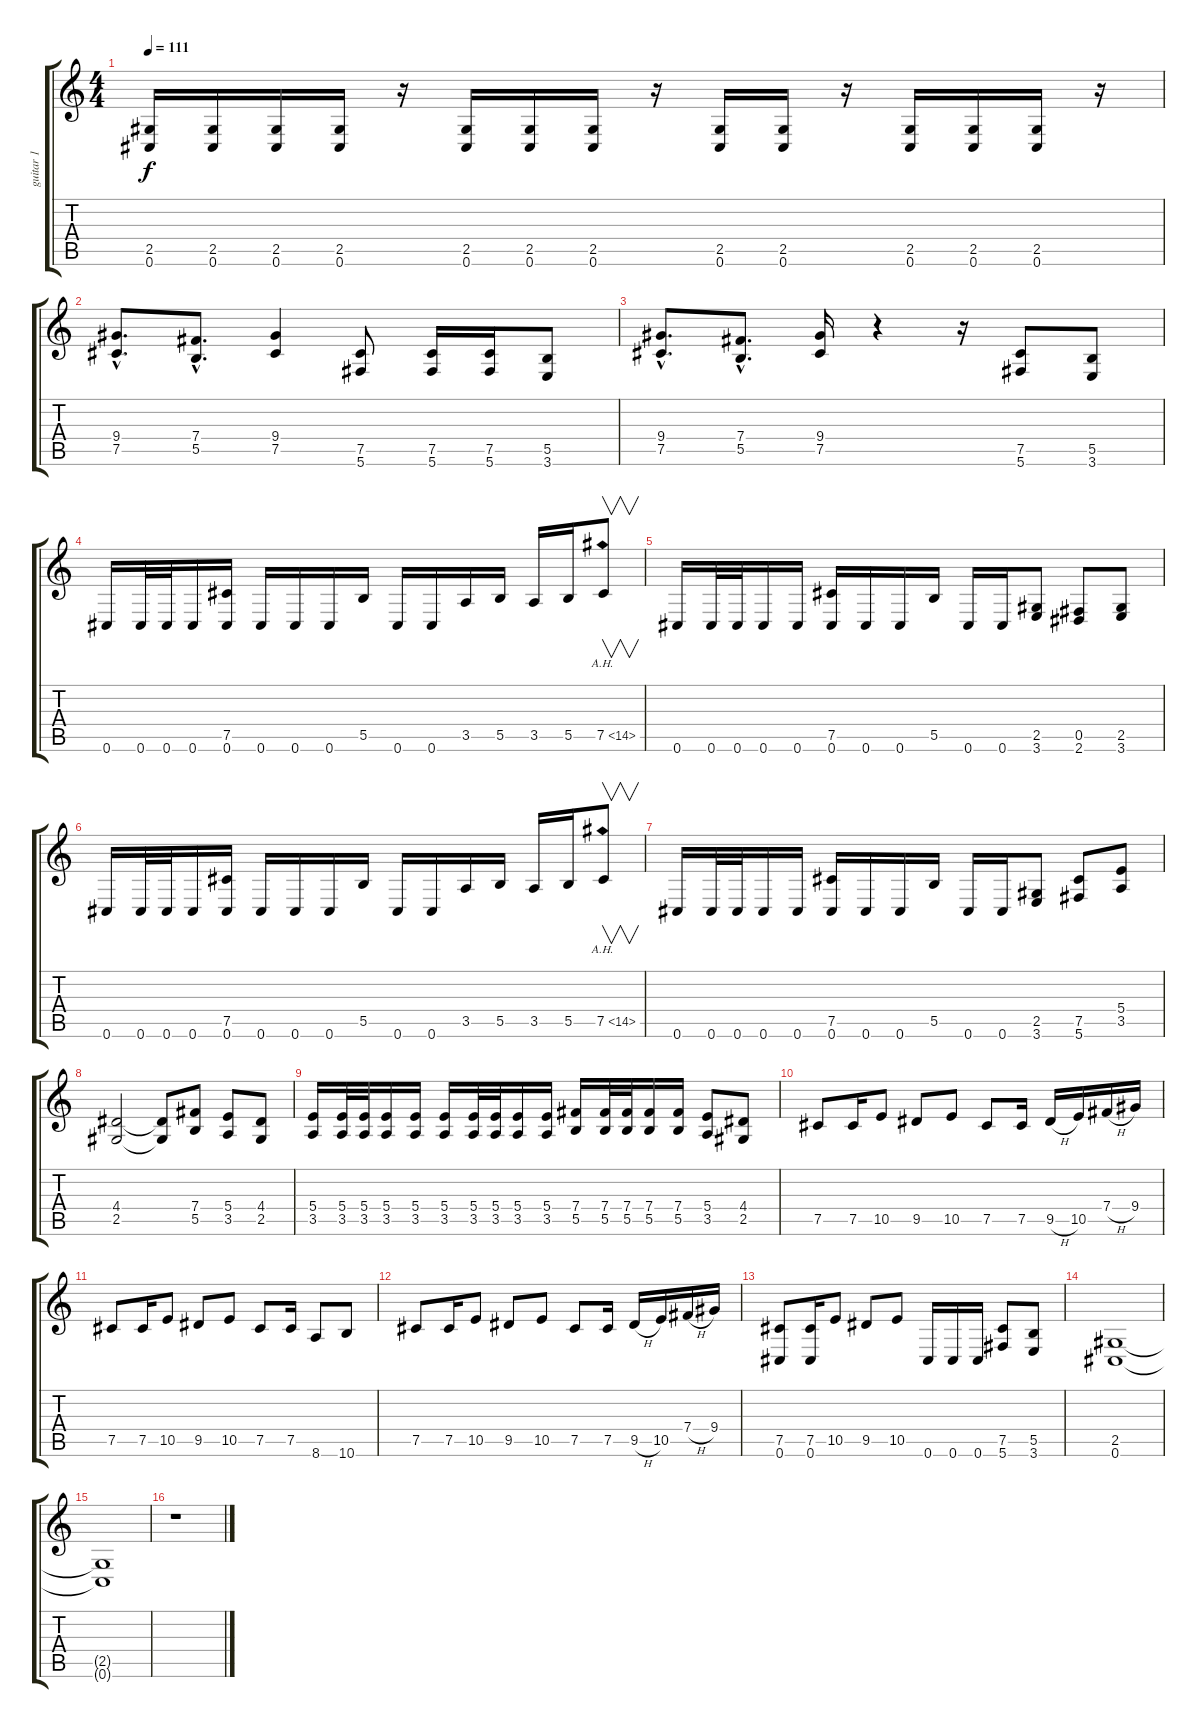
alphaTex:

\track ("guitar 1" "guitar 1") {instrument distortionguitar}
\staff {score tabs}
\tuning (Db4 Ab3 E3 B2 Gb2 Db2) {hide}
\ts (4 4)
\tempo 111
\clef g2
\ks c
(2.5 0.6).16{dy f} (2.5 0.6).16 (2.5 0.6).16 (2.5 0.6).16 r.16 (2.5 0.6).16 (2.5 0.6).16 (2.5 0.6).16 r.16 (2.5 0.6).16 (2.5 0.6).16 r.16 (2.5 0.6).16 (2.5 0.6).16 (2.5 0.6).16 r.16 |
(9.4{hac} 7.5{hac}).8{d} (7.4{hac} 5.5{hac}).8{d} (9.4 7.5).4 (7.5 5.6).8 (7.5 5.6).16 (7.5 5.6).16 (5.5 3.6).8 |
(9.4{hac} 7.5{hac}).8{d} (7.4{hac} 5.5{hac}).8{d} (9.4 7.5).16 r.4 r.16 (7.5 5.6).8 (5.5 3.6).8 |
0.6.16 0.6.32 0.6.32 0.6.16 (7.5 0.6).16 0.6.16 0.6.16 0.6.16 5.5.16 0.6.16 0.6.16 3.5.16 5.5.16 3.5.16 5.5.16 7.5{ah 7}.8{v} |
0.6.16 0.6.32 0.6.32 0.6.16 0.6.16 (7.5 0.6).16 0.6.16 0.6.16 5.5.16 0.6.16 0.6.16 (2.5 3.6).8 (0.5 2.6).8 (2.5 3.6).8 |
0.6.16 0.6.32 0.6.32 0.6.16 (7.5 0.6).16 0.6.16 0.6.16 0.6.16 5.5.16 0.6.16 0.6.16 3.5.16 5.5.16 3.5.16 5.5.16 7.5{ah 7}.8{v} |
0.6.16 0.6.32 0.6.32 0.6.16 0.6.16 (7.5 0.6).16 0.6.16 0.6.16 5.5.16 0.6.16 0.6.16 (2.5 3.6).8 (7.5 5.6).8 (5.4 3.5).8 |
(4.4 2.5).2 (4.4{t} 2.5{t}).8 (7.4 5.5).8 (5.4 3.5).8 (4.4 2.5).8 |
(5.4 3.5).16 (5.4 3.5).32 (5.4 3.5).32 (5.4 3.5).16 (5.4 3.5).16 (5.4 3.5).16 (5.4 3.5).32 (5.4 3.5).32 (5.4 3.5).16 (5.4 3.5).16 (7.4 5.5).16 (7.4 5.5).32 (7.4 5.5).32 (7.4 5.5).16 (7.4 5.5).16 (5.4 3.5).8 (4.4 2.5).8 |
7.5.8 7.5.16 10.5.8 9.5.8 10.5.8 7.5.8 7.5.16 9.5{h}.16 10.5.16 7.4{h}.16 9.4.16 |
7.5.8 7.5.16 10.5.8 9.5.8 10.5.8 7.5.8 7.5.16 8.6.8 10.6.8 |
7.5.8 7.5.16 10.5.8 9.5.8 10.5.8 7.5.8 7.5.16 9.5{h}.16 10.5.16 7.4{h}.16 9.4.16 |
(7.5 0.6).8 (7.5 0.6).16 10.5.8 9.5.8 10.5.8 0.6.16 0.6.16 0.6.16 (7.5 5.6).8 (5.5 3.6).8 |
(2.5 0.6).1 |
(2.5{t} 0.6{t}).1 |
r.1
